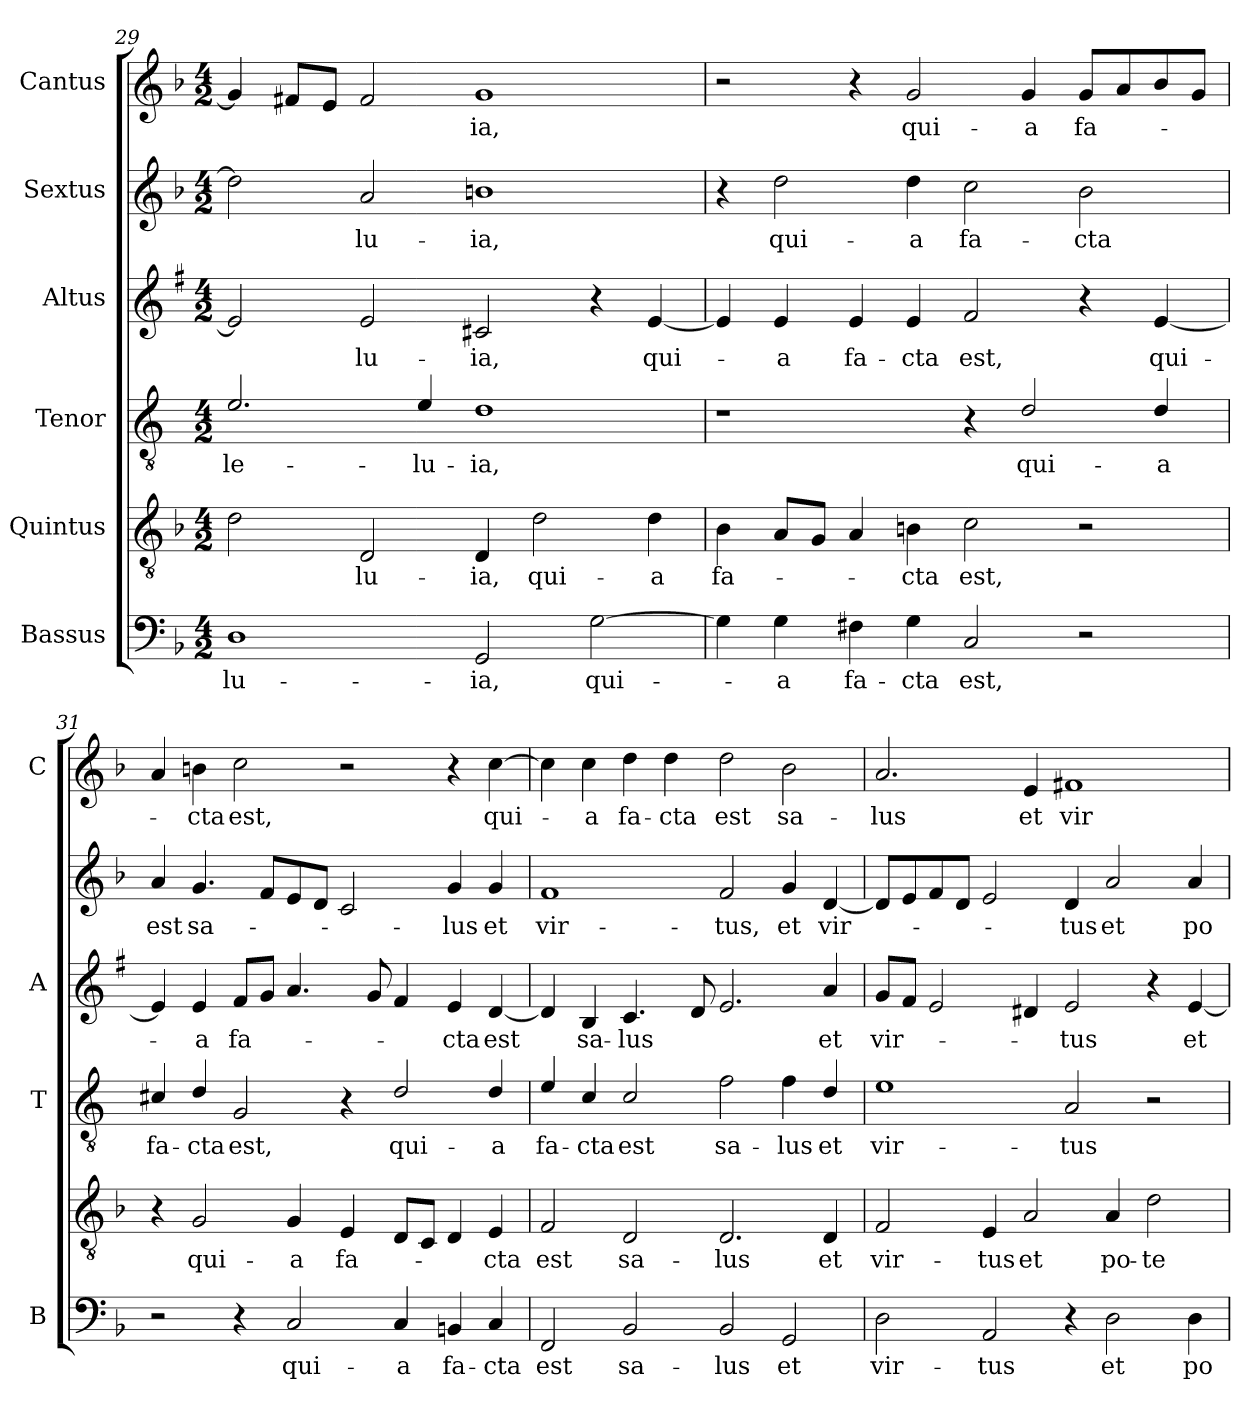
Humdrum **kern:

**kern	**text	**kern	**text	**kern	**text	**kern	**text	**kern	**text	**kern	**text
*part6	*part6	*part5	*part5	*part4	*part4	*part3	*part3	*part2	*part2	*part1	*part1
*staff6	*staff6	*staff5	*staff5	*staff4	*staff4	*staff3	*staff3	*staff2	*staff2	*staff1	*staff1
*I"Bassus	*	*I"Quintus	*	*I"Tenor	*	*I"Altus	*	*I"Sextus	*	*I"Cantus	*
*I'B	*	*	*	*I'T	*	*I'A	*	*	*	*I'C	*
*clefF4	*	*clefGv2	*	*clefGv2	*	*clefG2	*	*clefG2	*	*clefG2	*
*	*	*	*	*ITrd4c7	*	*ITrd1c2	*	*	*	*	*
*k[b-]	*	*k[b-]	*	*k[b-]	*	*k[b-]	*	*k[b-]	*	*k[b-]	*
*F:	*	*F:	*	*F:	*	*F:	*	*F:	*	*F:	*
*M4/2	*	*M4/2	*	*M4/2	*	*M4/2	*	*M4/2	*	*M4/2	*
=29	=29	=29	=29	=29	=29	=29	=29	=29	=29	=29	=29
!	!LO:LY:b	!	!	!	!LO:LY:b	!	!	!	!	!	!
1D	-lu-	2d\	.	2.A/	-le-	2d/]	.	2dd\]	.	4g/]	.
.	.	.	.	.	.	.	.	.	.	8f#X/L	.
.	.	.	.	.	.	.	.	.	.	8e/J	.
!	!	!	!LO:LY:b	!	!	!	!LO:LY:b	!	!LO:LY:b	!	!
.	.	2D/	-lu-	.	.	2d/	-lu-	2a/	-lu-	2f#/	.
!	!	!	!	!	!LO:LY:b	!	!	!	!	!	!
.	.	.	.	4A/	-lu-	.	.	.	.	.	.
!	!LO:LY:b	!	!LO:LY:b	!	!LO:LY:b	!	!LO:LY:b	!	!LO:LY:b	!	!LO:LY:b
2GG/	-ia,	4D/	-ia,	1G	-ia,	2Bn/	-ia,	1bn	-ia,	1g	-ia,
!	!	!	!LO:LY:b	!	!	!	!	!	!	!	!
.	.	2d\	qui-	.	.	.	.	.	.	.	.
!	!LO:LY:b	!	!	!	!	!	!	!	!	!	!
[2G\	qui-	.	.	.	.	4r	.	.	.	.	.
!	!	!	!LO:LY:b	!	!	!	!LO:LY:b	!	!	!	!
.	.	4d\	-a	.	.	[4d/	qui-	.	.	.	.
!!LO:LB:g=z
=30	=30	=30	=30	=30	=30	=30	=30	=30	=30	=30	=30
!	!	!	!LO:LY:b	!	!	!	!	!	!	!	!
4G\]	.	4B-\	fa-	1r	.	4d/]	.	4r	.	2r	.
!	!LO:LY:b	!	!	!	!	!	!LO:LY:b	!	!LO:LY:b	!	!
4G\	-a	8A/L	.	.	.	4d/	-a	2dd\	qui-	.	.
.	.	8G/J	.	.	.	.	.	.	.	.	.
!	!LO:LY:b	!	!	!	!	!	!LO:LY:b	!	!	!	!
4F#X\	fa-	4A/	.	.	.	4d/	fa-	.	.	4r	.
!	!LO:LY:b	!	!LO:LY:b	!	!	!	!LO:LY:b	!	!LO:LY:b	!	!LO:LY:b
4G\	-cta	4Bn\	-cta	.	.	4d/	-cta	4dd\	-a	2g/	qui-
!	!LO:LY:b	!	!LO:LY:b	!	!	!	!LO:LY:b	!	!LO:LY:b	!	!
2C/	est,	2c\	est,	4r	.	2e/	est,	2cc\	fa-	.	.
!	!	!	!	!	!LO:LY:b	!	!	!	!	!	!LO:LY:b
.	.	.	.	2G/	qui-	.	.	.	.	4g/	-a
!	!	!	!	!	!	!	!	!	!LO:LY:b	!	!LO:LY:b
2r	.	2r	.	.	.	4r	.	2b-\	-cta	8g/L	fa-
.	.	.	.	.	.	.	.	.	.	8a/	.
!	!	!	!	!	!LO:LY:b	!	!LO:LY:b	!	!	!	!
.	.	.	.	4G/	-a	[4d/	qui-	.	.	8b-/	.
.	.	.	.	.	.	.	.	.	.	8g/J	.
=31	=31	=31	=31	=31	=31	=31	=31	=31	=31	=31	=31
!	!	!	!	!	!LO:LY:b	!	!	!	!LO:LY:b	!	!
2r	.	4r	.	4F#X/	fa-	4d/]	.	4a/	est	4a/	.
!	!	!	!LO:LY:b	!	!LO:LY:b	!	!LO:LY:b	!	!LO:LY:b	!	!LO:LY:b
.	.	2G/	qui-	4G/	-cta	4d/	-a	4.g/	sa-	4bn\	-cta
!	!	!	!	!	!LO:LY:b	!	!LO:LY:b	!	!	!	!LO:LY:b
4r	.	.	.	2C/	est,	8e/L	fa-	.	.	2cc\	est,
.	.	.	.	.	.	8f/J	.	8f/L	.	.	.
!	!LO:LY:b	!	!LO:LY:b	!	!	!	!	!	!	!	!
2C/	qui-	4G/	-a	.	.	4.g/	.	8e/	.	.	.
.	.	.	.	.	.	.	.	8d/J	.	.	.
!	!	!	!LO:LY:b	!	!	!	!	!	!	!	!
.	.	4E/	fa-	4r	.	.	.	2c/	.	2r	.
.	.	.	.	.	.	8f/	.	.	.	.	.
!	!LO:LY:b	!	!	!	!LO:LY:b	!	!	!	!	!	!
4C/	-a	8D/L	.	2G/	qui-	4e/	.	.	.	.	.
.	.	8C/J	.	.	.	.	.	.	.	.	.
!	!LO:LY:b	!	!	!	!	!	!LO:LY:b	!	!LO:LY:b	!	!
4BBn/	fa-	4D/	.	.	.	4d/	-cta	4g/	-lus	4r	.
!	!LO:LY:b	!	!LO:LY:b	!	!LO:LY:b	!	!LO:LY:b	!	!LO:LY:b	!	!LO:LY:b
4C/	-cta	4E/	-cta	4G/	-a	[4c/	est	4g/	et	[4cc\	qui-
=32	=32	=32	=32	=32	=32	=32	=32	=32	=32	=32	=32
!	!LO:LY:b	!	!LO:LY:b	!	!LO:LY:b	!	!	!	!LO:LY:b	!	!
2FF/	est	2F/	est	4A/	fa-	4c/]	.	1f	vir-	4cc\]	.
!	!	!	!	!	!LO:LY:b	!	!LO:LY:b	!	!	!	!LO:LY:b
.	.	.	.	4F/	-cta	4A/	sa-	.	.	4cc\	-a
!	!LO:LY:b	!	!LO:LY:b	!	!LO:LY:b	!	!LO:LY:b	!	!	!	!LO:LY:b
2BB-/	sa-	2D/	sa-	2F/	est	4.B-/	-lus	.	.	4dd\	fa-
!	!	!	!	!	!	!	!	!	!	!	!LO:LY:b
.	.	.	.	.	.	.	.	.	.	4dd\	-cta
.	.	.	.	.	.	8c/	.	.	.	.	.
!	!LO:LY:b	!	!LO:LY:b	!	!LO:LY:b	!	!	!	!LO:LY:b	!	!LO:LY:b
2BB-/	-lus	2.D/	-lus	2B-\	sa-	2.d/	.	2f/	-tus,	2dd\	est
!	!LO:LY:b	!	!	!	!LO:LY:b	!	!	!	!LO:LY:b	!	!LO:LY:b
2GG/	et	.	.	4B-\	-lus	.	.	4g/	et	2b-\	sa-
!	!	!	!LO:LY:b	!	!LO:LY:b	!	!LO:LY:b	!	!LO:LY:b	!	!
.	.	4D/	et	4G/	et	4g/	et	[4d/	vir-	.	.
=33	=33	=33	=33	=33	=33	=33	=33	=33	=33	=33	=33
!	!LO:LY:b	!	!LO:LY:b	!	!LO:LY:b	!	!LO:LY:b	!	!	!	!LO:LY:b
2D\	vir-	2F/	vir-	1A	vir-	8f/L	vir-	8d/L]	.	2.a/	-lus
.	.	.	.	.	.	8e/J	.	8e/	.	.	.
.	.	.	.	.	.	2d/	.	8f/	.	.	.
.	.	.	.	.	.	.	.	8d/J	.	.	.
!	!LO:LY:b	!	!LO:LY:b	!	!	!	!	!	!	!	!
2AA/	-tus	4E/	-tus	.	.	.	.	2e/	.	.	.
!	!	!	!LO:LY:b	!	!	!	!	!	!	!	!LO:LY:b
.	.	2A/	et	.	.	4c#X/	.	.	.	4e/	et
!	!	!	!	!	!LO:LY:b	!	!LO:LY:b	!	!LO:LY:b	!	!LO:LY:b
4r	.	.	.	2D/	-tus	2d/	-tus	4d/	-tus	1f#X	vir-
!	!LO:LY:b	!	!LO:LY:b	!	!	!	!	!	!LO:LY:b	!	!
2D\	et	4A/	po-	.	.	.	.	2a/	et	.	.
!	!	!	!LO:LY:b	!	!	!	!	!	!	!	!
.	.	2d\	-te-	2r	.	4r	.	.	.	.	.
!	!LO:LY:b	!	!	!	!	!	!LO:LY:b	!	!LO:LY:b	!	!
4D\	po-	.	.	.	.	[4d/	et	4a/	po-	.	.
=	=	=	=	=	=	=	=	=	=	=	=
*-	*-	*-	*-	*-	*-	*-	*-	*-	*-	*-	*-
